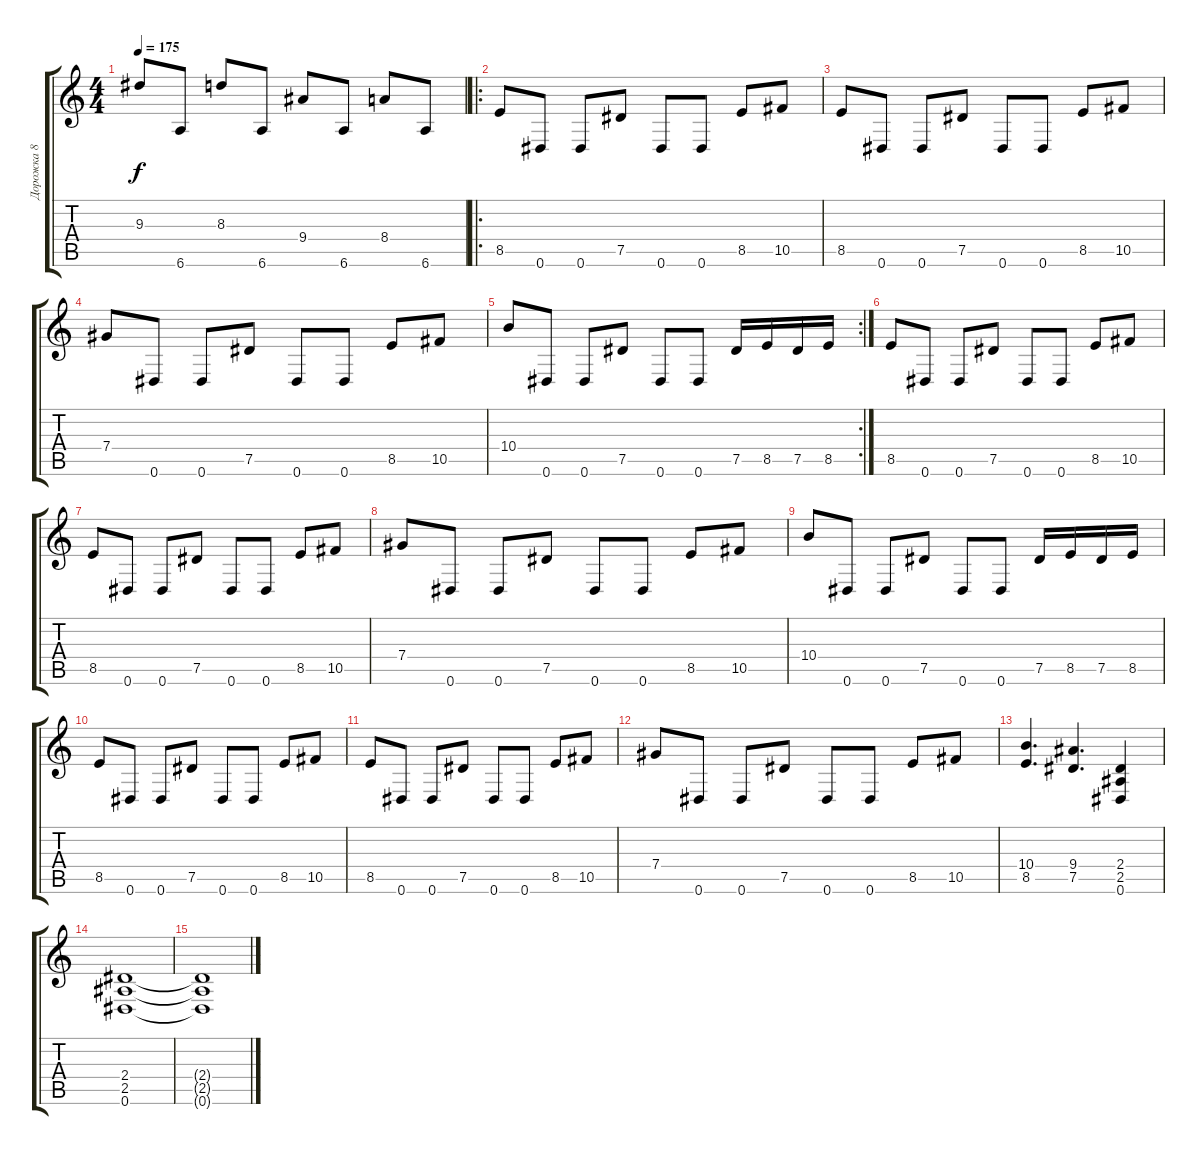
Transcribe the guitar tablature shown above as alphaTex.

\track ("Дорожка 8" "Дорожка 8") {instrument distortionguitar}
\staff {score tabs}
\tuning (Eb4 Bb3 Gb3 Db3 Ab2 Eb2) {hide}
\ts (4 4)
\tempo 175
\clef g2
\ks c
9.3.8{dy f} 6.6.8 8.3.8 6.6.8 9.4.8 6.6.8 8.4.8 6.6.8 |
\ro
8.5.8 0.6.8 0.6.8 7.5.8 0.6.8 0.6.8 8.5.8 10.5.8 |
8.5.8 0.6.8 0.6.8 7.5.8 0.6.8 0.6.8 8.5.8 10.5.8 |
7.4.8 0.6.8 0.6.8 7.5.8 0.6.8 0.6.8 8.5.8 10.5.8 |
\rc 2
10.4.8 0.6.8 0.6.8 7.5.8 0.6.8 0.6.8 7.5.16 8.5.16 7.5.16 8.5.16 |
8.5.8 0.6.8 0.6.8 7.5.8 0.6.8 0.6.8 8.5.8 10.5.8 |
8.5.8 0.6.8 0.6.8 7.5.8 0.6.8 0.6.8 8.5.8 10.5.8 |
7.4.8 0.6.8 0.6.8 7.5.8 0.6.8 0.6.8 8.5.8 10.5.8 |
10.4.8 0.6.8 0.6.8 7.5.8 0.6.8 0.6.8 7.5.16 8.5.16 7.5.16 8.5.16 |
8.5.8 0.6.8 0.6.8 7.5.8 0.6.8 0.6.8 8.5.8 10.5.8 |
8.5.8 0.6.8 0.6.8 7.5.8 0.6.8 0.6.8 8.5.8 10.5.8 |
7.4.8 0.6.8 0.6.8 7.5.8 0.6.8 0.6.8 8.5.8 10.5.8 |
(10.4 8.5).4{d} (9.4 7.5).4{d} (2.4 2.5 0.6).4 |
(2.4 2.5 0.6).1 |
(2.4{t} 2.5{t} 0.6{t}).1
